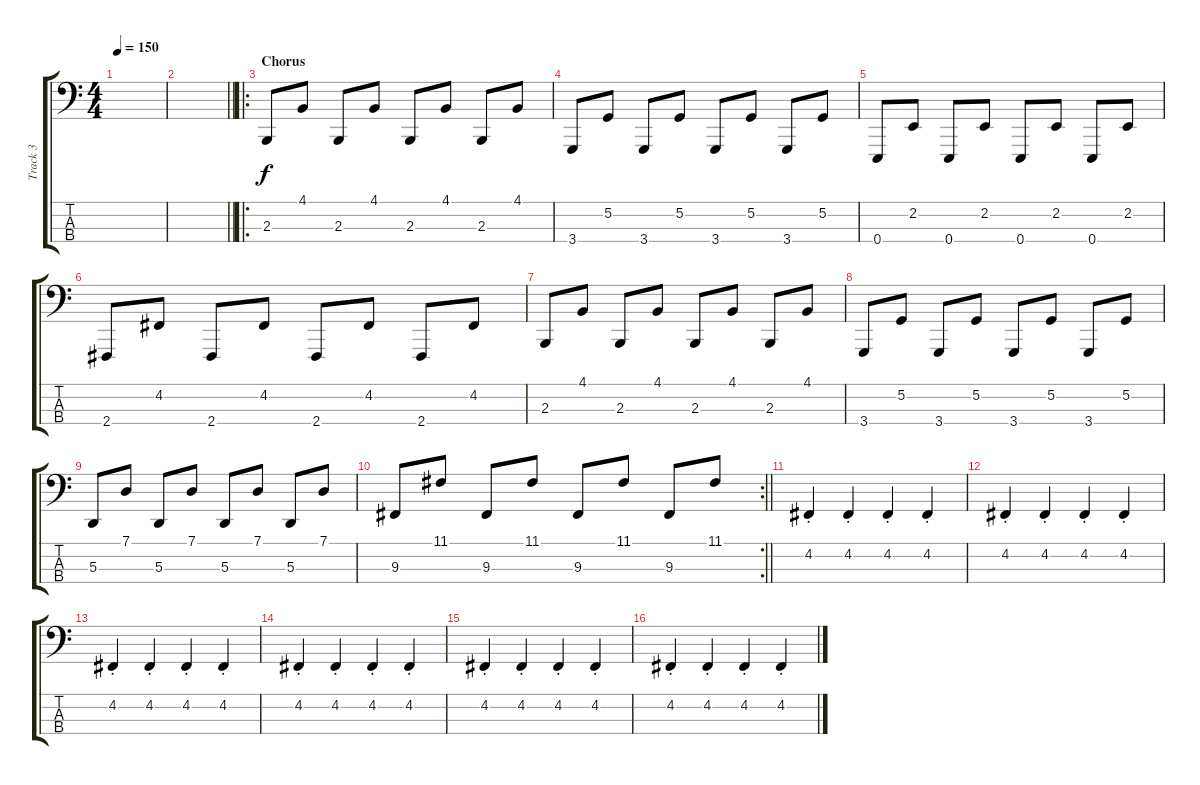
\track ("Track 3" "Track 3") {instrument lead2sawtooth}
\staff {score tabs}
\tuning (G2 D2 A1 E1) {hide}
\ts (4 4)
\tempo 150
\clef f4
\ks c
|
\barLineRight lightlight
|
\ro
\section ("" "Chorus")
2.3.8 4.1.8 2.3.8 4.1.8 2.3.8 4.1.8 2.3.8 4.1.8 |
3.4.8 5.2.8 3.4.8 5.2.8 3.4.8 5.2.8 3.4.8 5.2.8 |
0.4.8 2.2.8 0.4.8 2.2.8 0.4.8 2.2.8 0.4.8 2.2.8 |
2.4.8 4.2.8 2.4.8 4.2.8 2.4.8 4.2.8 2.4.8 4.2.8 |
2.3.8 4.1.8 2.3.8 4.1.8 2.3.8 4.1.8 2.3.8 4.1.8 |
3.4.8 5.2.8 3.4.8 5.2.8 3.4.8 5.2.8 3.4.8 5.2.8 |
5.3.8 7.1.8 5.3.8 7.1.8 5.3.8 7.1.8 5.3.8 7.1.8 |
\rc 2
\barLineRight lightlight
9.3.8 11.1.8 9.3.8 11.1.8 9.3.8 11.1.8 9.3.8 11.1.8 |
4.2{st}.4 4.2{st}.4 4.2{st}.4 4.2{st}.4 |
4.2{st}.4 4.2{st}.4 4.2{st}.4 4.2{st}.4 |
4.2{st}.4 4.2{st}.4 4.2{st}.4 4.2{st}.4 |
4.2{st}.4 4.2{st}.4 4.2{st}.4 4.2{st}.4 |
4.2{st}.4 4.2{st}.4 4.2{st}.4 4.2{st}.4 |
4.2{st}.4 4.2{st}.4 4.2{st}.4 4.2{st}.4
